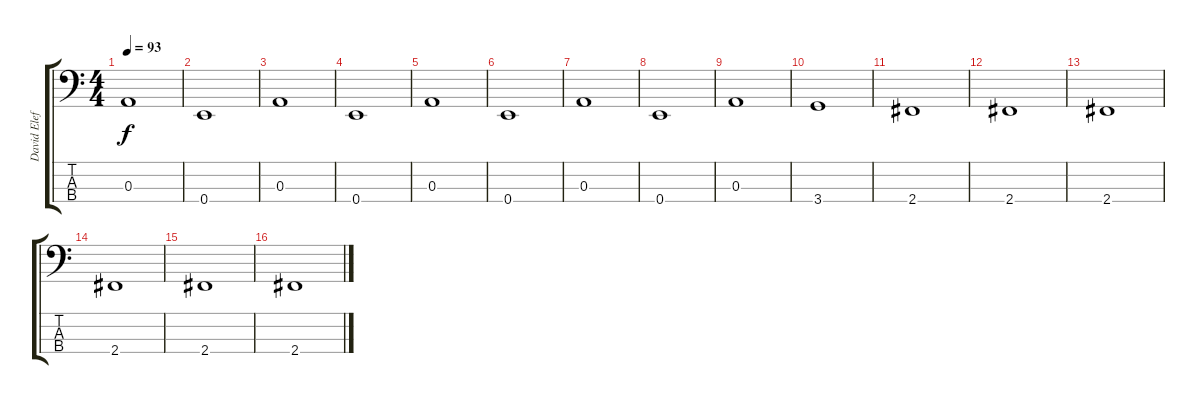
\track ("David Eleffson" "David Elef") {instrument electricbasspick}
\staff {score tabs}
\tuning (G2 D2 A1 E1) {hide}
\ts (4 4)
\tempo 93
\clef f4
\ks c
0.3.1{dy f} |
0.4.1 |
0.3.1 |
0.4.1 |
0.3.1 |
0.4.1 |
0.3.1 |
0.4.1 |
0.3.1 |
3.4.1 |
2.4.1 |
2.4.1 |
2.4.1 |
2.4.1 |
2.4.1 |
2.4.1
